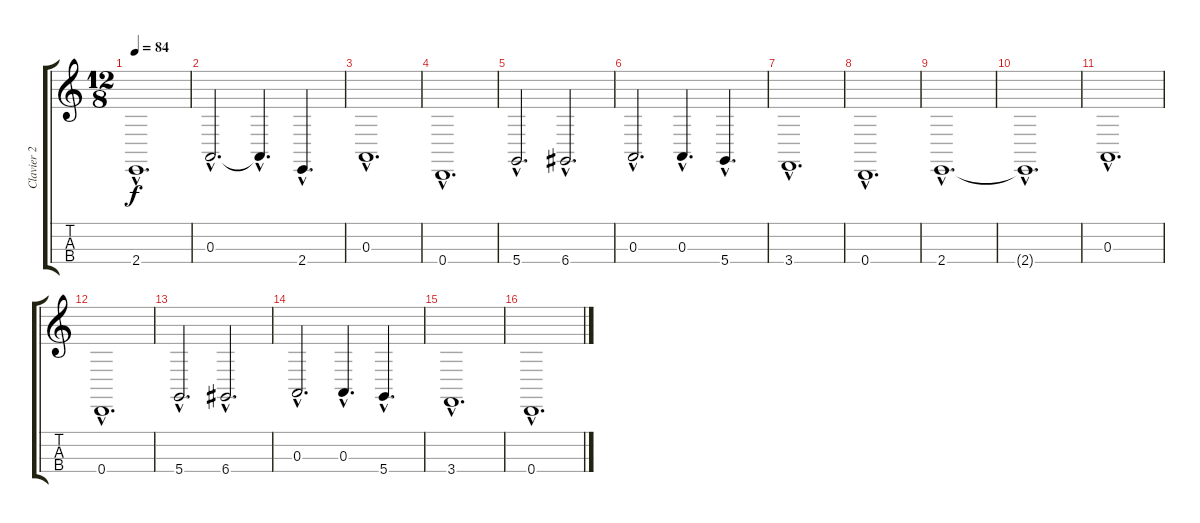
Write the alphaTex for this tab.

\track ("Clavier 2 bas" "Clavier 2 ") {instrument synthstrings1}
\staff {score tabs}
\tuning (G3 D3 A2 D2) {hide}
\ts (12 8)
\tempo 84
\clef g2
\ks c
2.4{hac}.1{d dy f} |
0.3{hac}.2{d} 0.3{hac t}.4{d} 2.4{hac}.4{d} |
0.3{hac}.1{d} |
0.4{hac}.1{d} |
5.4{hac}.2{d} 6.4{hac}.2{d} |
0.3{hac}.2{d} 0.3{hac}.4{d} 5.4{hac}.4{d} |
3.4{hac}.1{d} |
0.4{hac}.1{d} |
2.4{hac}.1{d} |
2.4{hac t}.1{d} |
0.3{hac}.1{d} |
0.4{hac}.1{d} |
5.4{hac}.2{d} 6.4{hac}.2{d} |
0.3{hac}.2{d} 0.3{hac}.4{d} 5.4{hac}.4{d} |
3.4{hac}.1{d} |
0.4{hac}.1{d}
